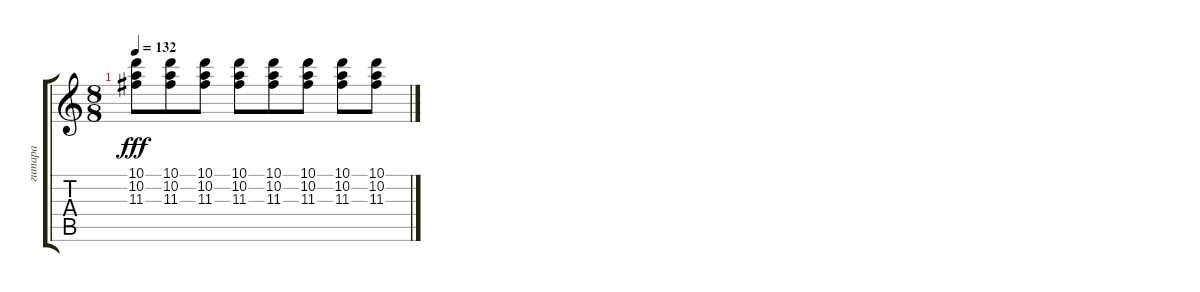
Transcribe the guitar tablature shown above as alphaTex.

\track ("гитара" "гитара") {instrument acousticguitarsteel}
\staff {score tabs}
\tuning (E4 B3 G3 D3 A2 E2) {hide}
\ts (8 8)
\tempo 132
\clef g2
\ks c
(10.1 10.2 11.3).8{dy fff volume 2} (10.1 10.2 11.3).8{volume 2} (10.1 10.2 11.3).8{volume 2} (10.1 10.2 11.3).8{volume 1} (10.1 10.2 11.3).8{volume 1} (10.1 10.2 11.3).8 (10.1 10.2 11.3).8{volume 1} (10.1 10.2 11.3).8{volume 1}
